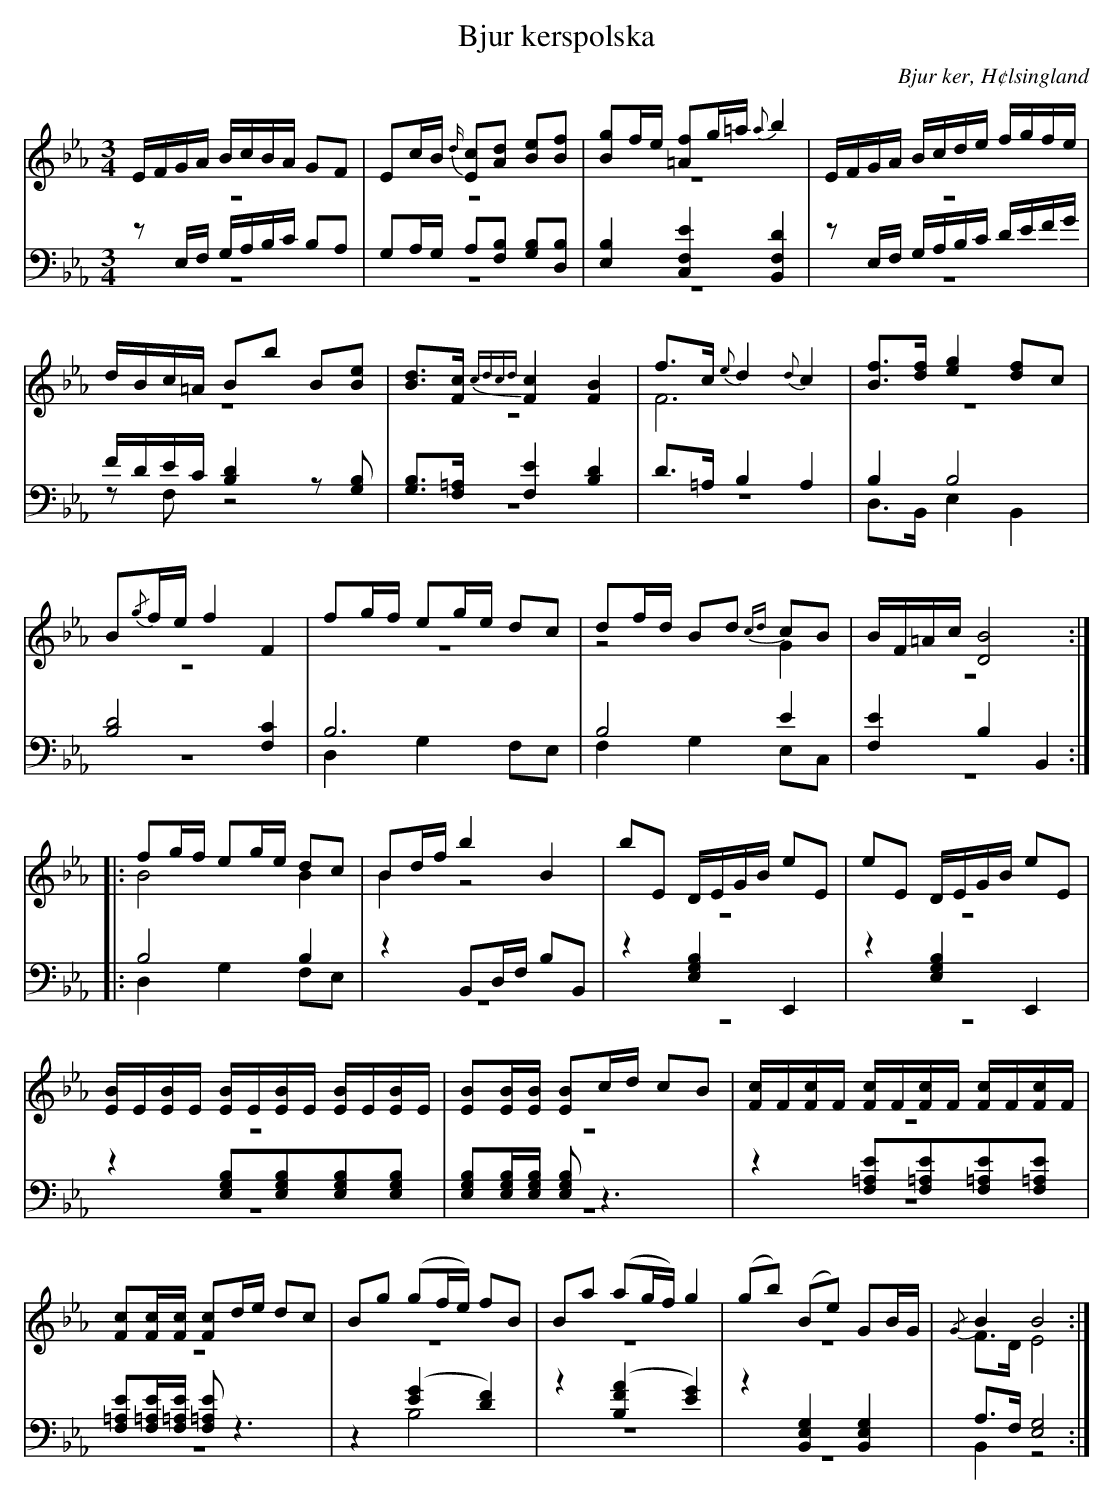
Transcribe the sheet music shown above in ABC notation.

X:1
T: Bjur kerspolska
O: Bjur ker, H¢lsingland
M: 3/4
L: 1/8
K: Eb
V:1
V:2 merge
V:3
V:4 merge
V:1
E/F/G/A/ B/c/B/A/ GF|Ec/B/ {d/}[Ec][Ad] [Be][Bf]|[Bg]f/e/ [=Af]g/=a/ {a}b2|E/F/G/A/ B/c/d/e/ f/g/f/e/|
d/B/c/=A/ Bb B[Be]|[Bd]>[Fc] {c8/5d8/5c8/5d8/5}[F2c2] [F2B2]|f>c {e}d2 {d}c2|[Bf]>[df] [e2g2] [df]c|
B{/g}f/e/ f2 F2|fg/f/ eg/e/ dc|df/d/ Bd {cd}cB|B/F/=A/c/ [D4B4]:|
|:fg/f/ eg/e/ dc|Bd/f/ b2 B2|bE D/E/G/B/ eE|eE D/E/G/B/ eE|
[E/B/]E/[E/B/]E/ [E/B/]E/[E/B/]E/ [E/B/]E/[E/B/]E/|[EB][E/B/][E/B/] [EB]c/d/ cB|[F/c/]F/[F/c/]F/ [F/c/]F/[F/c/]F/ [F/c/]F/[F/c/]F/|[Fc][F/c/][F/c/] [Fc]d/e/ dc|Bg (gf/e/) fB|Ba (ag/f/) g2|(gb) (Be) GB/G/|{/G}B2 B4:|
V:2
z6|z6|z6|z6|
z6|z6|F6|z6|
z6|z6|z4 G2|z6:|
|:B4 B2|B2 z4|z6|z6|
z6|z6|z6|z6|
z6|z6|z6|F>D E4:|
V:3 clef=bass
zE,/F,/ G,/A,/B,/C/ B,A,|G,A,/G,/ A,[F,B,] [G,B,][D,B,]|[E,2B,2] [C,2F,2E2] [B,,2F,2D2]|zE,/F,/ G,/A,/B,/C/ D/E/F/G/|
F/D/E/C/ [B,2D2]z[G,B,]|[G,B,]>[F,=A,] [F,2E2] [B,2D2]|D>=A, B,2 A,2|B,2 B,4|
[B,4D4] [F,2C2]|B,6|B,4 E2|[F,2E2] B,2 B,,2:|
|:B,4 B,2|z2 B,,D,/F,/ B,B,,|z2 [E,2G,2B,2] E,,2|z2 [E,2G,2B,2] E,,2|
z2 [E,G,B,][E,G,B,][E,G,B,][E,G,B,]|[E,G,B,][E,/G,/B,/][E,/G,/B,/] [E,G,B,] z3|z2 [F,=A,E][F,=A,E][F,=A,E][F,=A,E]|[F,=A,E][F,/=A,/E/][F,/=A,/E/] [F,=A,E] z3|
z2 ([E2G2] [D2F2])|z2 ([B,2F2A2] [E2G2])|z2 [B,,2E,2G,2] [B,,2E,2G,2]|A,>F, [E,4G,4]:|
V:4  clef=bass
z6|z6|z6|z6|
zF, z4|z6|z6|D,>B,, E,2 B,,2|
z6|D,2 G,2 F,E,|F,2 G,2 E,C,|z6:|
|:D,2 G,2 F,E,|z6|z6|z6|
z6|z6|z6|z6|
z2 B,4|z6|z6|B,,2 z4:|
